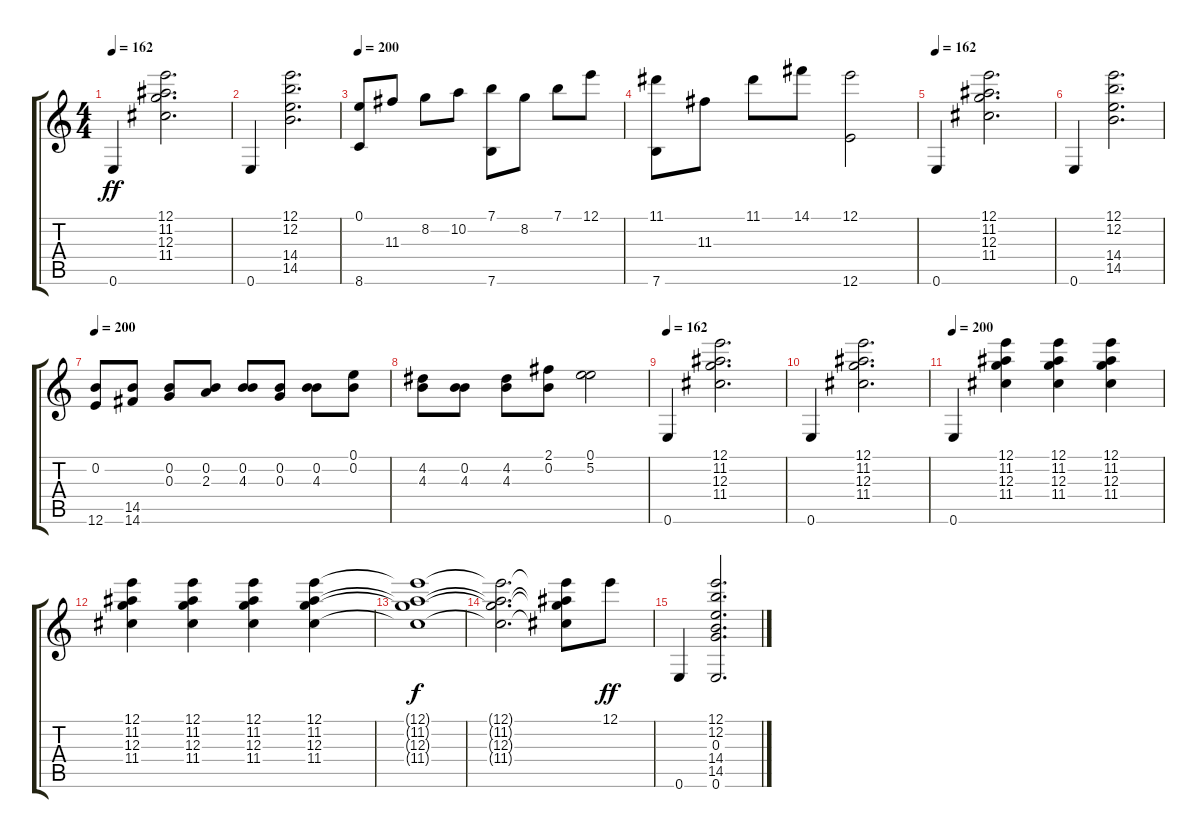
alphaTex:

\track "" {instrument acousticguitarsteel}
\staff {score tabs}
\tuning (E4 B3 G3 D3 A2 E2) {hide}
\ts (4 4)
\tempo 162
\clef g2
\ks c
0.6.4{dy ff} (12.1 11.2 12.3 11.4).2{d} |
0.6.4 (12.1 12.2 14.4 14.5).2{d} |
\tempo 200
(0.1 8.6).8 11.3.8 8.2.8 10.2.8 (7.1 7.6).8 8.2.8 7.1.8 12.1.8 |
(11.1 7.6).8 11.3.8 11.1.8 14.1.8 (12.1 12.6).2 |
\tempo 162
0.6.4 (12.1 11.2 12.3 11.4).2{d} |
0.6.4 (12.1 12.2 14.4 14.5).2{d} |
\tempo 200
(0.2 12.6).8 (14.5 14.6).8 (0.2 0.3).8 (0.2 2.3).8 (0.2 4.3).8 (0.2 0.3).8 (0.2 4.3).8 (0.1 0.2).8 |
(4.2 4.3).8 (0.2 4.3).8 (4.2 4.3).8 (2.1 0.2).8 (0.1 5.2).2 |
\tempo 162
0.6.4 (12.1 11.2 12.3 11.4).2{d} |
0.6.4 (12.1 11.2 12.3 11.4).2{d} |
\tempo 200
0.6.4 (12.1 11.2 12.3 11.4).4 (12.1 11.2 12.3 11.4).4 (12.1 11.2 12.3 11.4).4 |
(12.1 11.2 12.3 11.4).4 (12.1 11.2 12.3 11.4).4 (12.1 11.2 12.3 11.4).4 (12.1 11.2 12.3 11.4).4 |
(12.1{t} 11.2{t} 12.3{t} 11.4{t}).1{dy f} |
(12.1{t} 11.2{t} 12.3{t} 11.4{t}).2{d} (12.1{t} 11.2{t} 12.3{t} 11.4{t}).8 12.1.8{dy ff} |
0.6.4 (12.1 12.2 0.3 14.4 14.5 0.6).2{d}
